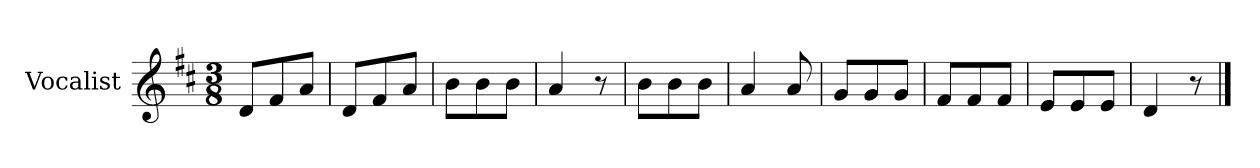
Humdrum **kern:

**kern
*part1
*staff1
*I"Vocalist
*k[f#c#]
*D:
*M3/8
=1
8dL
8f#
8aJ
=2
8dL
8f#
8aJ
=3
8bL
8b
8bJ
=4
4a
8r
=5
8bL
8b
8bJ
=6
4a
8a
=7
8gL
8g
8gJ
=8
8f#L
8f#
8f#J
=9
8eL
8e
8eJ
=10
4d
8r
==
*-
